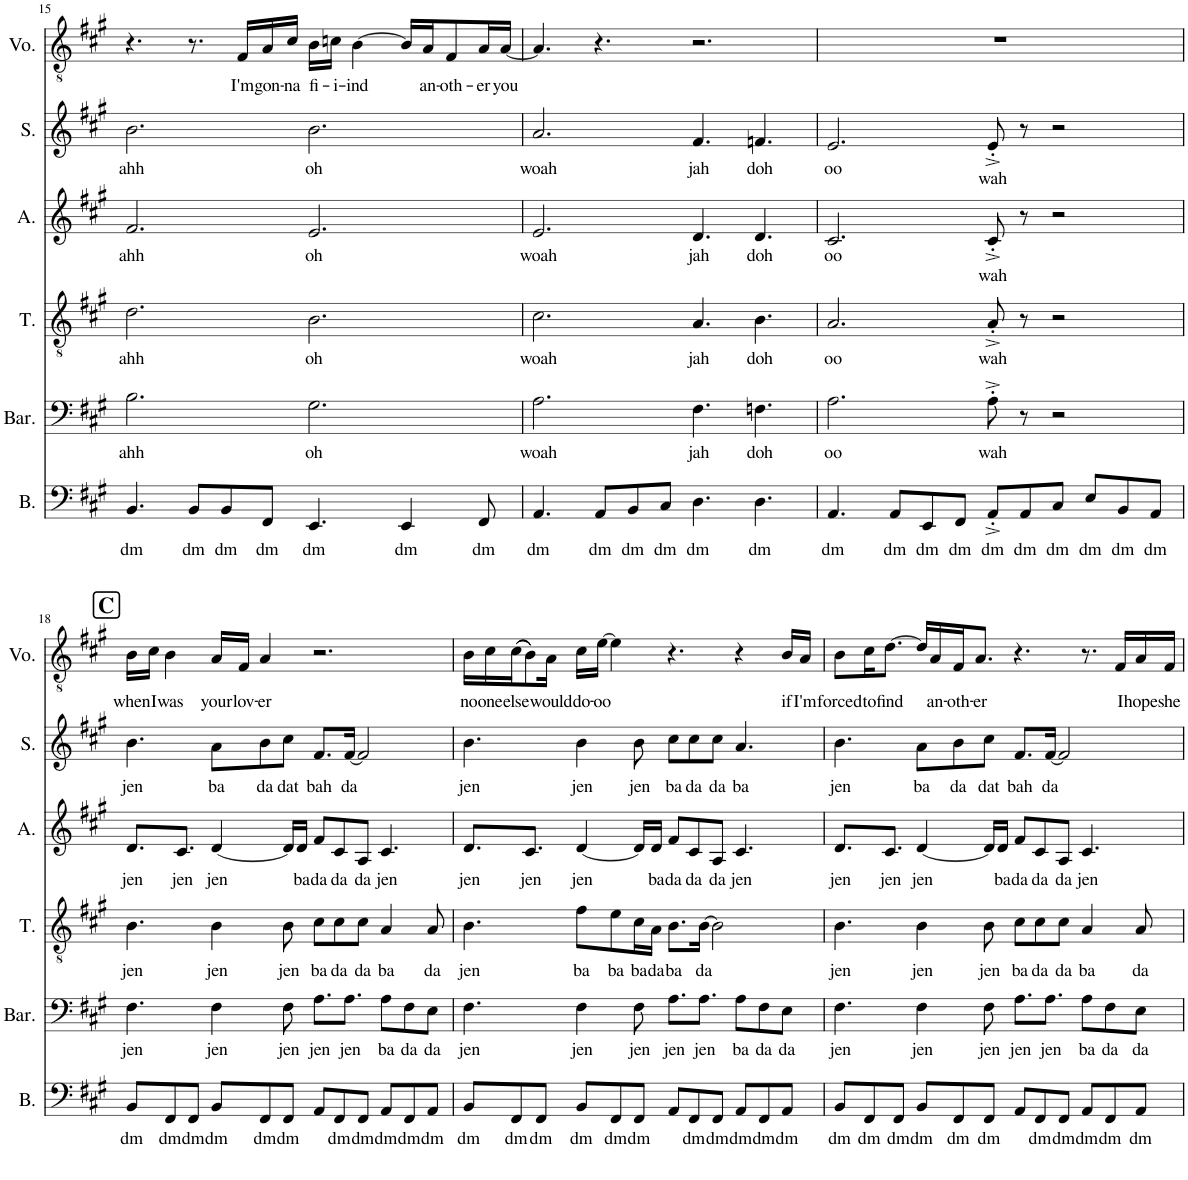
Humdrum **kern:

**kern	**text	**kern	**text	**kern	**text	**kern	**text	**kern	**text	**kern	**text
*part6	*part6	*part5	*part5	*part4	*part4	*part3	*part3	*part2	*part2	*part1	*part1
*staff6	*staff6	*staff5	*staff5	*staff4	*staff4	*staff3	*staff3	*staff2	*staff2	*staff1	*staff1
*I"Bass	*	*I"Baritone	*	*I"Tenor	*	*I"Alto	*	*I"Soprano	*	*I"Voice	*
*I'B.	*	*I'Bar.	*	*I'T.	*	*I'A.	*	*I'S.	*	*I'Vo.	*
!!LO:PB:g=z
*clefF4	*	*clefF4	*	*clefGv2	*	*clefG2	*	*clefG2	*	*clefGv2	*
*k[f#c#g#]	*	*k[f#c#g#]	*	*k[f#c#g#]	*	*k[f#c#g#]	*	*k[f#c#g#]	*	*k[f#c#g#]	*
*M12/8	*	*M12/8	*	*M12/8	*	*M12/8	*	*M12/8	*	*M12/8	*
=15	=15	=15	=15	=15	=15	=15	=15	=15	=15	=15	=15
!	!LO:LY:b	!	!LO:LY:b	!	!LO:LY:b	!	!LO:LY:b	!	!LO:LY:b	!	!
4.BB/	dm	2.B\	ahh	2.d\	ahh	2.f#/	ahh	2.b\	ahh	4.r	.
!	!LO:LY:b	!	!	!	!	!	!	!	!	!	!
8BB/L	dm	.	.	.	.	.	.	.	.	8.r	.
!	!LO:LY:b	!	!	!	!	!	!	!	!	!	!
8BB/	dm	.	.	.	.	.	.	.	.	.	.
!	!	!	!	!	!	!	!	!	!	!	!LO:LY:b
.	.	.	.	.	.	.	.	.	.	16F#/LL	I'm
!	!LO:LY:b	!	!	!	!	!	!	!	!	!	!LO:LY:b
8FF#/J	dm	.	.	.	.	.	.	.	.	16A/	gon-
!	!	!	!	!	!	!	!	!	!	!	!LO:LY:b
.	.	.	.	.	.	.	.	.	.	16c#/JJ	-na
!	!LO:LY:b	!	!LO:LY:b	!	!LO:LY:b	!	!LO:LY:b	!	!LO:LY:b	!	!LO:LY:b
4.EE/	dm	2.G#\	oh	2.B\	oh	2.e/	oh	2.b\	oh	16B\LL	fi-
!	!	!	!	!	!	!	!	!	!	!	!LO:LY:b
.	.	.	.	.	.	.	.	.	.	16cn\JJ	-i-
!	!	!	!	!	!	!	!	!	!	!	!LO:LY:b
.	.	.	.	.	.	.	.	.	.	[4B\	-ind
!	!LO:LY:b	!	!	!	!	!	!	!	!	!	!
4EE/	dm	.	.	.	.	.	.	.	.	16B/LL]	.
!	!	!	!	!	!	!	!	!	!	!	!LO:LY:b
.	.	.	.	.	.	.	.	.	.	16A/J	an-
!	!	!	!	!	!	!	!	!	!	!	!LO:LY:b
.	.	.	.	.	.	.	.	.	.	8F#/	-oth-
!	!LO:LY:b	!	!	!	!	!	!	!	!	!	!LO:LY:b
8FF#/	dm	.	.	.	.	.	.	.	.	16A/L	-er
!	!	!	!	!	!	!	!	!	!	!	!LO:LY:b
.	.	.	.	.	.	.	.	.	.	[16A/JJ	you
=16	=16	=16	=16	=16	=16	=16	=16	=16	=16	=16	=16
!	!LO:LY:b	!	!LO:LY:b	!	!LO:LY:b	!	!LO:LY:b	!	!LO:LY:b	!	!
4.AA/	dm	2.A\	woah	2.c#\	woah	2.e/	woah	2.a/	woah	4.A/]	.
!	!LO:LY:b	!	!	!	!	!	!	!	!	!	!
8AA/L	dm	.	.	.	.	.	.	.	.	4.r	.
!	!LO:LY:b	!	!	!	!	!	!	!	!	!	!
8BB/	dm	.	.	.	.	.	.	.	.	.	.
!	!LO:LY:b	!	!	!	!	!	!	!	!	!	!
8C#/J	dm	.	.	.	.	.	.	.	.	.	.
!	!LO:LY:b	!	!LO:LY:b	!	!LO:LY:b	!	!LO:LY:b	!	!LO:LY:b	!	!
4.D\	dm	4.F#\	jah	4.A/	jah	4.d/	jah	4.f#/	jah	2.r	.
!	!LO:LY:b	!	!LO:LY:b	!	!LO:LY:b	!	!LO:LY:b	!	!LO:LY:b	!	!
4.D\	dm	4.Fn\	doh	4.B\	doh	4.d/	doh	4.fn/	doh	.	.
=17	=17	=17	=17	=17	=17	=17	=17	=17	=17	=17	=17
!	!LO:LY:b	!	!LO:LY:b	!	!LO:LY:b	!	!LO:LY:b	!	!LO:LY:b	!	!
4.AA/	dm	2.A\	oo	2.A/	oo	2.c#/	oo	2.e/	oo	1.r	.
!	!LO:LY:b	!	!	!	!	!	!	!	!	!	!
8AA/L	dm	.	.	.	.	.	.	.	.	.	.
!	!LO:LY:b	!	!	!	!	!	!	!	!	!	!
8EE/	dm	.	.	.	.	.	.	.	.	.	.
!	!LO:LY:b	!	!	!	!	!	!	!	!	!	!
8FF#/J	dm	.	.	.	.	.	.	.	.	.	.
!	!LO:LY:b	!	!LO:LY:b	!	!LO:LY:b	!	!LO:LY:b	!	!LO:LY:b	!	!
8AA'^/L	dm	8A'^\	wah	8A'^/	wah	8c#'^/	wah	8e'^/	wah	.	.
!	!LO:LY:b	!	!	!	!	!	!	!	!	!	!
8AA/	dm	8r	.	8r	.	8r	.	8r	.	.	.
!	!LO:LY:b	!	!	!	!	!	!	!	!	!	!
8C#/J	dm	2r	.	2r	.	2r	.	2r	.	.	.
!	!LO:LY:b	!	!	!	!	!	!	!	!	!	!
8E/L	dm	.	.	.	.	.	.	.	.	.	.
!	!LO:LY:b	!	!	!	!	!	!	!	!	!	!
8BB/	dm	.	.	.	.	.	.	.	.	.	.
!	!LO:LY:b	!	!	!	!	!	!	!	!	!	!
8AA/J	dm	.	.	.	.	.	.	.	.	.	.
!!LO:LB:g=z
!!LO:REH:place=s1:a:B:cj:fs=14:t=C
=18	=18	=18	=18	=18	=18	=18	=18	=18	=18	=18	=18
!	!LO:LY:b	!	!LO:LY:b	!	!LO:LY:b	!	!LO:LY:b	!	!LO:LY:b	!	!LO:LY:b
8BB/L	dm	4.F#\	jen	4.B\	jen	8.d/L	jen	4.b\	jen	16B\LL	when
!	!	!	!	!	!	!	!	!	!	!	!LO:LY:b
.	.	.	.	.	.	.	.	.	.	16c#\JJ	I
!	!LO:LY:b	!	!	!	!	!	!	!	!	!	!LO:LY:b
8FF#/	dm	.	.	.	.	.	.	.	.	4B\	was
!	!	!	!	!	!	!	!LO:LY:b	!	!	!	!
.	.	.	.	.	.	8.c#/J	jen	.	.	.	.
!	!LO:LY:b	!	!	!	!	!	!	!	!	!	!
8FF#/J	dm	.	.	.	.	.	.	.	.	.	.
!	!LO:LY:b	!	!LO:LY:b	!	!LO:LY:b	!	!LO:LY:b	!	!LO:LY:b	!	!LO:LY:b
8BB/L	dm	4F#\	jen	4B\	jen	[4d/	jen	8a\L	ba	16A/LL	your
!	!	!	!	!	!	!	!	!	!	!	!LO:LY:b
.	.	.	.	.	.	.	.	.	.	16F#/JJ	lov-
!	!LO:LY:b	!	!	!	!	!	!	!	!LO:LY:b	!	!LO:LY:b
8FF#/	dm	.	.	.	.	.	.	8b\	da	4A/	-er
!	!LO:LY:b	!	!LO:LY:b	!	!LO:LY:b	!	!	!	!LO:LY:b	!	!
8FF#/J	dm	8F#\	jen	8B\	jen	16d/LL]	.	8cc#\J	dat	.	.
!	!	!	!	!	!	!	!LO:LY:b	!	!	!	!
.	.	.	.	.	.	16d/JJ	ba	.	.	.	.
!	!	!	!LO:LY:b	!	!LO:LY:b	!	!LO:LY:b	!	!LO:LY:b	!	!
8AA/L	.	8.A\L	jen	8c#\L	ba	8f#/L	da	8.f#/L	bah	2.r	.
!	!LO:LY:b	!	!	!	!LO:LY:b	!	!LO:LY:b	!	!	!	!
8FF#/	dm	.	.	8c#\	da	8c#/	da	.	.	.	.
!	!	!	!LO:LY:b	!	!	!	!	!	!LO:LY:b	!	!
.	.	8.A\J	jen	.	.	.	.	[16f#/Jk	da	.	.
!	!LO:LY:b	!	!	!	!LO:LY:b	!	!LO:LY:b	!	!	!	!
8FF#/J	dm	.	.	8c#\J	da	8A/J	da	2f#/]	.	.	.
!	!LO:LY:b	!	!LO:LY:b	!	!LO:LY:b	!	!LO:LY:b	!	!	!	!
8AA/L	dm	8A\L	ba	4A/	ba	4.c#/	jen	.	.	.	.
!	!LO:LY:b	!	!LO:LY:b	!	!	!	!	!	!	!	!
8FF#/	dm	8F#\	da	.	.	.	.	.	.	.	.
!	!LO:LY:b	!	!LO:LY:b	!	!LO:LY:b	!	!	!	!	!	!
8AA/J	dm	8E\J	da	8A/	da	.	.	.	.	.	.
=19	=19	=19	=19	=19	=19	=19	=19	=19	=19	=19	=19
!	!LO:LY:b	!	!LO:LY:b	!	!LO:LY:b	!	!LO:LY:b	!	!LO:LY:b	!	!LO:LY:b
8BB/L	dm	4.F#\	jen	4.B\	jen	8.d/L	jen	4.b\	jen	16B\LL	no
!	!	!	!	!	!	!	!	!	!	!	!LO:LY:b
.	.	.	.	.	.	.	.	.	.	16c#\	one
!	!LO:LY:b	!	!	!	!	!	!	!	!	!	!LO:LY:b
8FF#/	dm	.	.	.	.	.	.	.	.	(((16c#\J	else
!	!	!	!	!	!	!	!LO:LY:b	!	!	!	!
.	.	.	.	.	.	8.c#/J	jen	.	.	8B\)))	.
!	!LO:LY:b	!	!	!	!	!	!	!	!	!	!
8FF#/J	dm	.	.	.	.	.	.	.	.	.	.
!	!	!	!	!	!	!	!	!	!	!	!LO:LY:b
.	.	.	.	.	.	.	.	.	.	16A\Jk	would
!	!LO:LY:b	!	!LO:LY:b	!	!LO:LY:b	!	!LO:LY:b	!	!LO:LY:b	!	!LO:LY:b
8BB/L	dm	4F#\	jen	8f#\L	ba	[4d/	jen	4b\	jen	16c#\LL	do-
!	!	!	!	!	!	!	!	!	!	!	!LO:LY:b
.	.	.	.	.	.	.	.	.	.	[16e\JJ	oo
!	!LO:LY:b	!	!	!	!LO:LY:b	!	!	!	!	!	!
8FF#/	dm	.	.	8e\	ba	.	.	.	.	4e\]	.
!	!LO:LY:b	!	!LO:LY:b	!	!LO:LY:b	!	!	!	!LO:LY:b	!	!
8FF#/J	dm	8F#\	jen	16c#\L	ba	16d/LL]	.	8b\	jen	.	.
!	!	!	!	!	!LO:LY:b	!	!LO:LY:b	!	!	!	!
.	.	.	.	16A\JJ	da	16d/JJ	ba	.	.	.	.
!	!	!	!LO:LY:b	!	!LO:LY:b	!	!LO:LY:b	!	!LO:LY:b	!	!
8AA/L	.	8.A\L	jen	8.B\L	ba	8f#/L	da	8cc#\L	ba	4.r	.
!	!LO:LY:b	!	!	!	!	!	!LO:LY:b	!	!LO:LY:b	!	!
8FF#/	dm	.	.	.	.	8c#/	da	8cc#\	da	.	.
!	!	!	!LO:LY:b	!	!LO:LY:b	!	!	!	!	!	!
.	.	8.A\J	jen	[16B\Jk	da	.	.	.	.	.	.
!	!LO:LY:b	!	!	!	!	!	!LO:LY:b	!	!LO:LY:b	!	!
8FF#/J	dm	.	.	2B\]	.	8A/J	da	8cc#\J	da	.	.
!	!LO:LY:b	!	!LO:LY:b	!	!	!	!LO:LY:b	!	!LO:LY:b	!	!
8AA/L	dm	8A\L	ba	.	.	4.c#/	jen	4.a/	ba	4r	.
!	!LO:LY:b	!	!LO:LY:b	!	!	!	!	!	!	!	!
8FF#/	dm	8F#\	da	.	.	.	.	.	.	.	.
!	!LO:LY:b	!	!LO:LY:b	!	!	!	!	!	!	!	!LO:LY:b
8AA/J	dm	8E\J	da	.	.	.	.	.	.	16B/LL	if
!	!	!	!	!	!	!	!	!	!	!	!LO:LY:b
.	.	.	.	.	.	.	.	.	.	16A/JJ	I'm
=20	=20	=20	=20	=20	=20	=20	=20	=20	=20	=20	=20
!	!LO:LY:b	!	!LO:LY:b	!	!LO:LY:b	!	!LO:LY:b	!	!LO:LY:b	!	!LO:LY:b
8BB/L	dm	4.F#\	jen	4.B\	jen	8.d/L	jen	4.b\	jen	8B\L	forced
!	!LO:LY:b	!	!	!	!	!	!	!	!	!	!LO:LY:b
8FF#/	dm	.	.	.	.	.	.	.	.	16c#\K	to
!	!	!	!	!	!	!	!LO:LY:b	!	!	!	!LO:LY:b
.	.	.	.	.	.	8.c#/J	jen	.	.	[8.d\J	find
!	!LO:LY:b	!	!	!	!	!	!	!	!	!	!
8FF#/J	dm	.	.	.	.	.	.	.	.	.	.
!	!LO:LY:b	!	!LO:LY:b	!	!LO:LY:b	!	!LO:LY:b	!	!LO:LY:b	!	!
8BB/L	dm	4F#\	jen	4B\	jen	[4d/	jen	8a\L	ba	16d/LL]	.
!	!	!	!	!	!	!	!	!	!	!	!LO:LY:b
.	.	.	.	.	.	.	.	.	.	16A/	an-
!	!LO:LY:b	!	!	!	!	!	!	!	!LO:LY:b	!	!LO:LY:b
8FF#/	dm	.	.	.	.	.	.	8b\	da	16F#/J	-oth-
!	!	!	!	!	!	!	!	!	!	!	!LO:LY:b
.	.	.	.	.	.	.	.	.	.	8.A/J	-er
!	!LO:LY:b	!	!LO:LY:b	!	!LO:LY:b	!	!	!	!LO:LY:b	!	!
8FF#/J	dm	8F#\	jen	8B\	jen	16d/LL]	.	8cc#\J	dat	.	.
!	!	!	!	!	!	!	!LO:LY:b	!	!	!	!
.	.	.	.	.	.	16d/JJ	ba	.	.	.	.
!	!	!	!LO:LY:b	!	!LO:LY:b	!	!LO:LY:b	!	!LO:LY:b	!	!
8AA/L	.	8.A\L	jen	8c#\L	ba	8f#/L	da	8.f#/L	bah	4.r	.
!	!LO:LY:b	!	!	!	!LO:LY:b	!	!LO:LY:b	!	!	!	!
8FF#/	dm	.	.	8c#\	da	8c#/	da	.	.	.	.
!	!	!	!LO:LY:b	!	!	!	!	!	!LO:LY:b	!	!
.	.	8.A\J	jen	.	.	.	.	[16f#/Jk	da	.	.
!	!LO:LY:b	!	!	!	!LO:LY:b	!	!LO:LY:b	!	!	!	!
8FF#/J	dm	.	.	8c#\J	da	8A/J	da	2f#/]	.	.	.
!	!LO:LY:b	!	!LO:LY:b	!	!LO:LY:b	!	!LO:LY:b	!	!	!	!
8AA/L	dm	8A\L	ba	4A/	ba	4.c#/	jen	.	.	8.r	.
!	!LO:LY:b	!	!LO:LY:b	!	!	!	!	!	!	!	!
8FF#/	dm	8F#\	da	.	.	.	.	.	.	.	.
!	!	!	!	!	!	!	!	!	!	!	!LO:LY:b
.	.	.	.	.	.	.	.	.	.	16F#/LL	I
!	!LO:LY:b	!	!LO:LY:b	!	!LO:LY:b	!	!	!	!	!	!LO:LY:b
8AA/J	dm	8E\J	da	8A/	da	.	.	.	.	16A/	hope
!	!	!	!	!	!	!	!	!	!	!	!LO:LY:b
.	.	.	.	.	.	.	.	.	.	16F#/JJ	she
=	=	=	=	=	=	=	=	=	=	=	=
*-	*-	*-	*-	*-	*-	*-	*-	*-	*-	*-	*-
